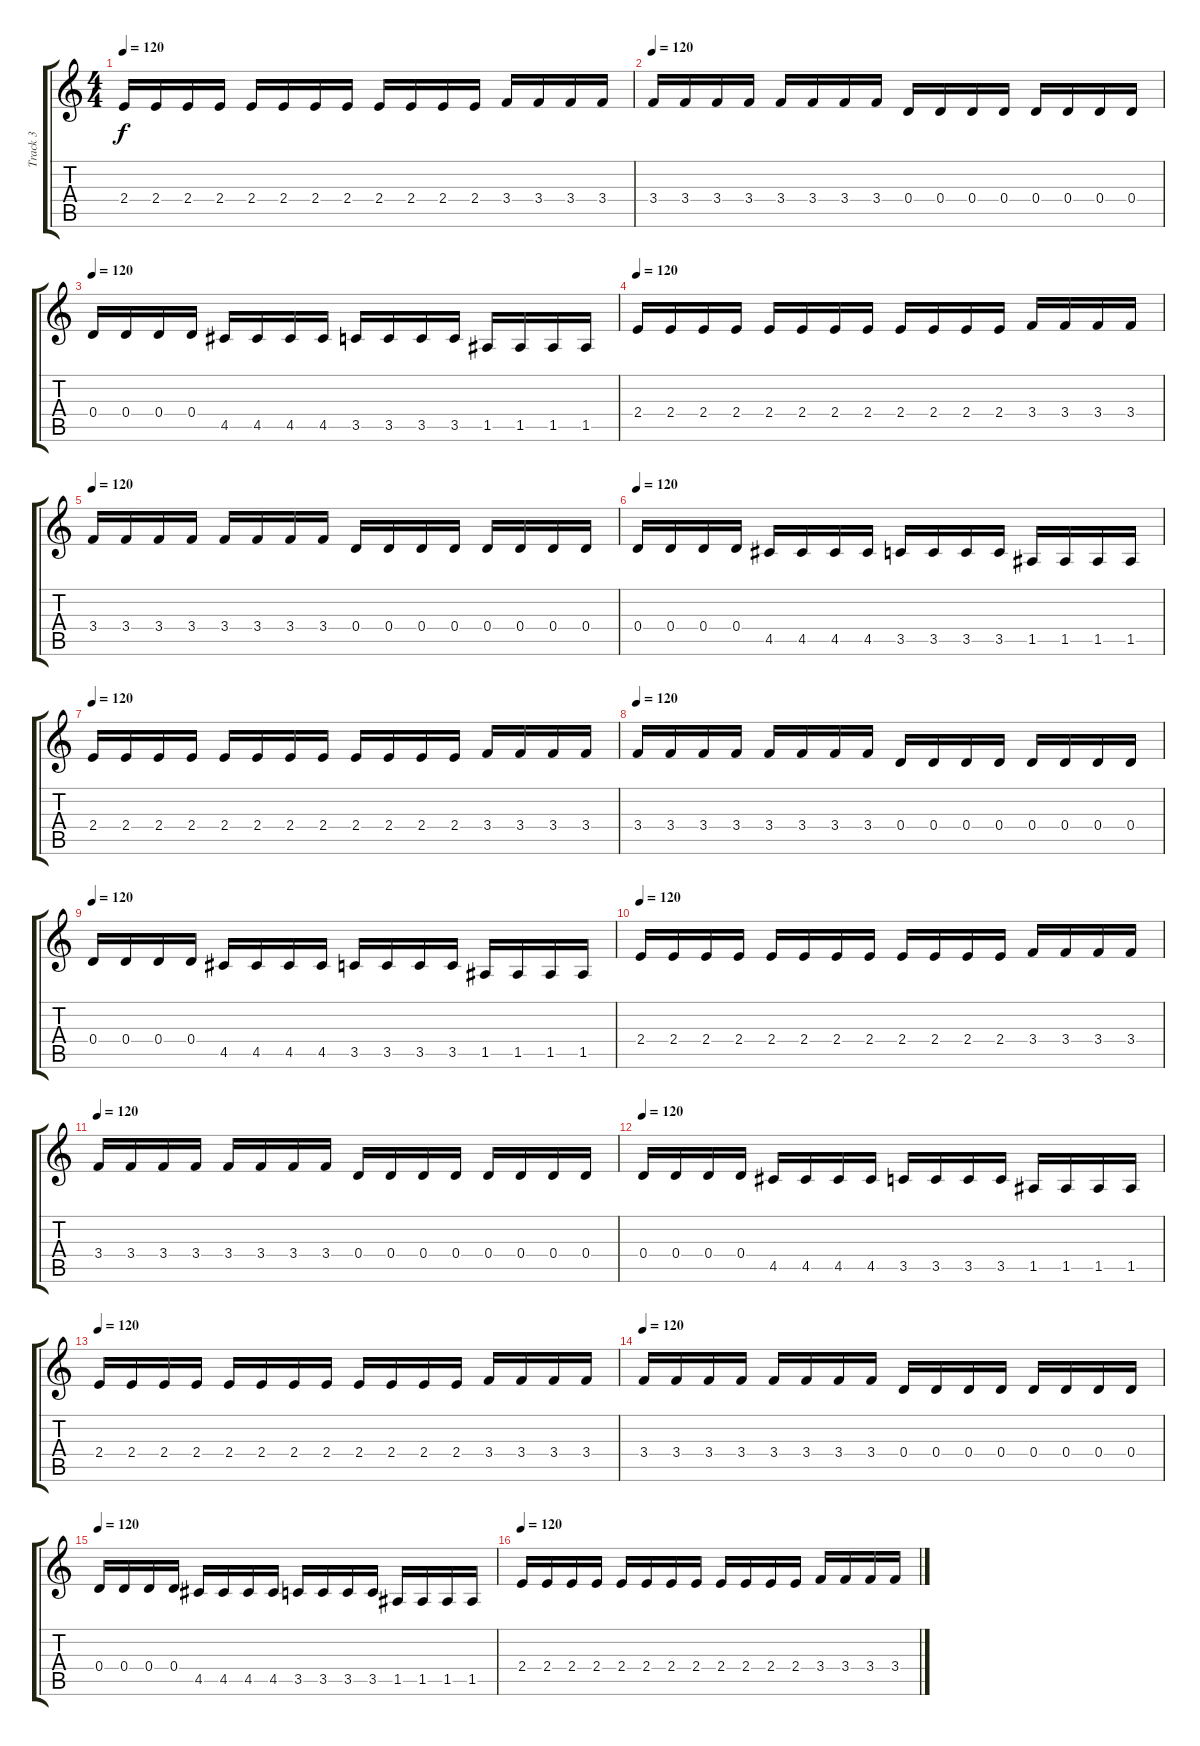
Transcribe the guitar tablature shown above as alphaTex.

\track ("Track 3" "Track 3") {instrument distortionguitar}
\staff {score tabs}
\tuning (E4 B3 G3 D3 A2 E2) {hide}
\ts (4 4)
\tempo 120
\clef g2
\ks c
2.4.16{dy f} 2.4.16 2.4.16 2.4.16 2.4.16 2.4.16 2.4.16 2.4.16 2.4.16 2.4.16 2.4.16 2.4.16 3.4.16 3.4.16 3.4.16 3.4.16 |
\tempo 120
3.4.16 3.4.16 3.4.16 3.4.16 3.4.16 3.4.16 3.4.16 3.4.16 0.4.16 0.4.16 0.4.16 0.4.16 0.4.16 0.4.16 0.4.16 0.4.16 |
\tempo 120
0.4.16 0.4.16 0.4.16 0.4.16 4.5.16 4.5.16 4.5.16 4.5.16 3.5.16 3.5.16 3.5.16 3.5.16 1.5.16 1.5.16 1.5.16 1.5.16 |
\tempo 120
2.4.16 2.4.16 2.4.16 2.4.16 2.4.16 2.4.16 2.4.16 2.4.16 2.4.16 2.4.16 2.4.16 2.4.16 3.4.16 3.4.16 3.4.16 3.4.16 |
\tempo 120
3.4.16 3.4.16 3.4.16 3.4.16 3.4.16 3.4.16 3.4.16 3.4.16 0.4.16 0.4.16 0.4.16 0.4.16 0.4.16 0.4.16 0.4.16 0.4.16 |
\tempo 120
0.4.16 0.4.16 0.4.16 0.4.16 4.5.16 4.5.16 4.5.16 4.5.16 3.5.16 3.5.16 3.5.16 3.5.16 1.5.16 1.5.16 1.5.16 1.5.16 |
\tempo 120
2.4.16 2.4.16 2.4.16 2.4.16 2.4.16 2.4.16 2.4.16 2.4.16 2.4.16 2.4.16 2.4.16 2.4.16 3.4.16 3.4.16 3.4.16 3.4.16 |
\tempo 120
3.4.16 3.4.16 3.4.16 3.4.16 3.4.16 3.4.16 3.4.16 3.4.16 0.4.16 0.4.16 0.4.16 0.4.16 0.4.16 0.4.16 0.4.16 0.4.16 |
\tempo 120
0.4.16 0.4.16 0.4.16 0.4.16 4.5.16 4.5.16 4.5.16 4.5.16 3.5.16 3.5.16 3.5.16 3.5.16 1.5.16 1.5.16 1.5.16 1.5.16 |
\tempo 120
2.4.16 2.4.16 2.4.16 2.4.16 2.4.16 2.4.16 2.4.16 2.4.16 2.4.16 2.4.16 2.4.16 2.4.16 3.4.16 3.4.16 3.4.16 3.4.16 |
\tempo 120
3.4.16 3.4.16 3.4.16 3.4.16 3.4.16 3.4.16 3.4.16 3.4.16 0.4.16 0.4.16 0.4.16 0.4.16 0.4.16 0.4.16 0.4.16 0.4.16 |
\tempo 120
0.4.16 0.4.16 0.4.16 0.4.16 4.5.16 4.5.16 4.5.16 4.5.16 3.5.16 3.5.16 3.5.16 3.5.16 1.5.16 1.5.16 1.5.16 1.5.16 |
\tempo 120
2.4.16 2.4.16 2.4.16 2.4.16 2.4.16 2.4.16 2.4.16 2.4.16 2.4.16 2.4.16 2.4.16 2.4.16 3.4.16 3.4.16 3.4.16 3.4.16 |
\tempo 120
3.4.16 3.4.16 3.4.16 3.4.16 3.4.16 3.4.16 3.4.16 3.4.16 0.4.16 0.4.16 0.4.16 0.4.16 0.4.16 0.4.16 0.4.16 0.4.16 |
\tempo 120
0.4.16 0.4.16 0.4.16 0.4.16 4.5.16 4.5.16 4.5.16 4.5.16 3.5.16 3.5.16 3.5.16 3.5.16 1.5.16 1.5.16 1.5.16 1.5.16 |
\tempo 120
2.4.16 2.4.16 2.4.16 2.4.16 2.4.16 2.4.16 2.4.16 2.4.16 2.4.16 2.4.16 2.4.16 2.4.16 3.4.16 3.4.16 3.4.16 3.4.16
